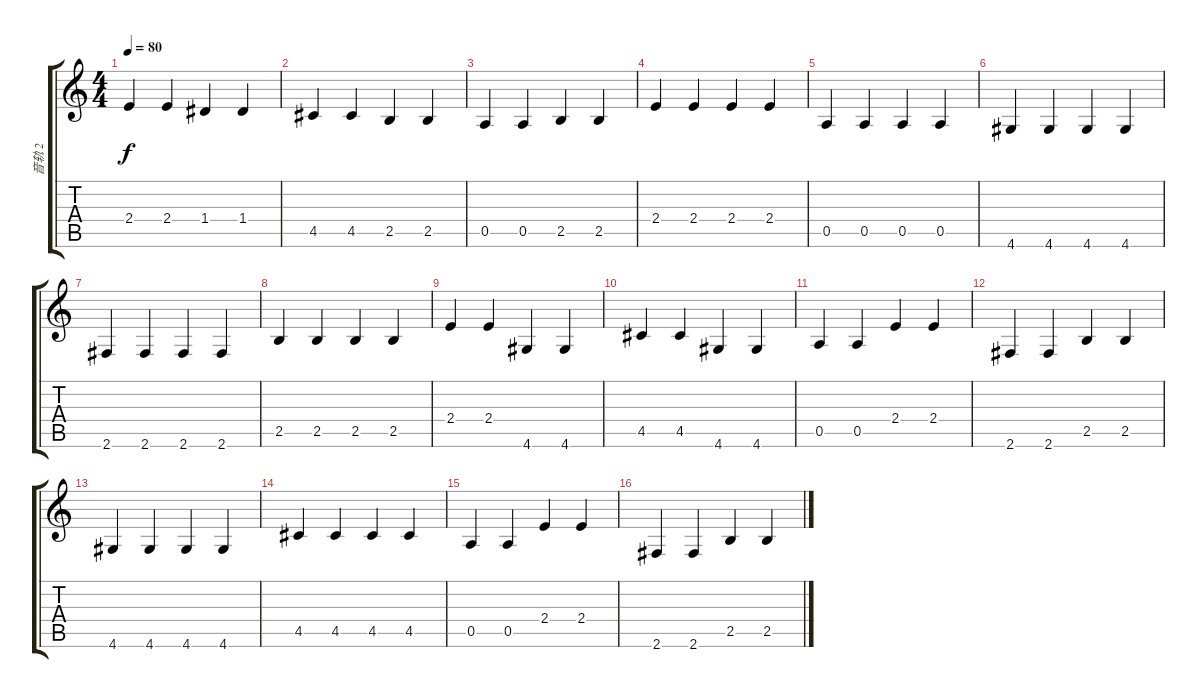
\track ("音轨 2" "音轨 2") {instrument acousticbass}
\staff {score tabs}
\tuning (E4 B3 G3 D3 A2 E2) {hide}
\ts (4 4)
\tempo 80
\clef g2
\ks c
2.4.4{dy f} 2.4.4 1.4.4 1.4.4 |
4.5.4 4.5.4 2.5.4 2.5.4 |
0.5.4 0.5.4 2.5.4 2.5.4 |
2.4.4 2.4.4 2.4.4 2.4.4 |
0.5.4 0.5.4 0.5.4 0.5.4 |
4.6.4 4.6.4 4.6.4 4.6.4 |
2.6.4 2.6.4 2.6.4 2.6.4 |
2.5.4 2.5.4 2.5.4 2.5.4 |
2.4.4 2.4.4 4.6.4 4.6.4 |
4.5.4 4.5.4 4.6.4 4.6.4 |
0.5.4 0.5.4 2.4.4 2.4.4 |
2.6.4 2.6.4 2.5.4 2.5.4 |
4.6.4 4.6.4 4.6.4 4.6.4 |
4.5.4 4.5.4 4.5.4 4.5.4 |
0.5.4 0.5.4 2.4.4 2.4.4 |
2.6.4 2.6.4 2.5.4 2.5.4
